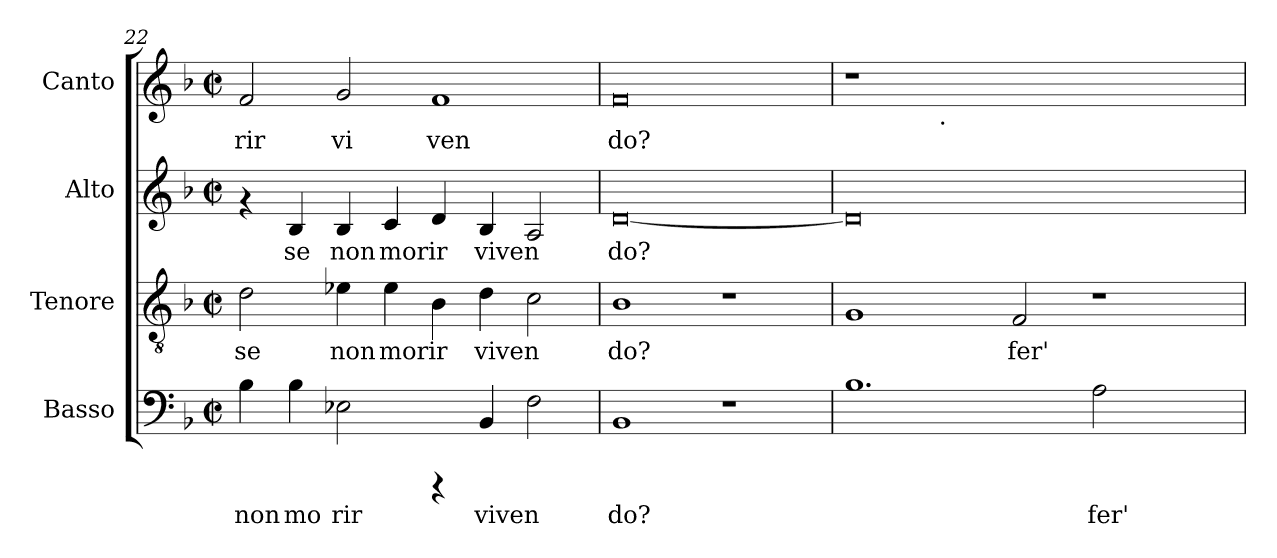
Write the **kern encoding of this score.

**kern	**text	**kern	**text	**kern	**text	**kern	**text
*part4	*part4	*part3	*part3	*part2	*part2	*part1	*part1
*staff4	*staff4	*staff3	*staff3	*staff2	*staff2	*staff1	*staff1
*I"Basso	*	*I"Tenore	*	*I"Alto	*	*I"Canto	*
*clefF4	*	*clefGv2	*	*clefG2	*	*clefG2	*
*k[b-]	*	*k[b-]	*	*k[b-]	*	*k[b-]	*
*F:	*	*F:	*	*F:	*	*F:	*
*M2/2	*	*M2/2	*	*M2/2	*	*M2/2	*
*met(c|)	*	*met(c|)	*	*met(c|)	*	*met(c|)	*
=22	=22	=22	=22	=22	=22	=22	=22
!	!LO:LY:b:cj	!	!LO:LY:b:cj	!	!	!	!LO:LY:b:cj
4B-\	non	2d\	se	4rf	.	2f/	rir
!	!LO:LY:b:cj	!	!	!	!LO:LY:b:cj	!	!
4B-\	mo	.	.	4B-/	se	.	.
!	!LO:LY:b:cj	!	!LO:LY:b:cj	!	!LO:LY:b:cj	!	!LO:LY:b:cj
2E-\	rir	4e-X\	non	4B-/	non	2g/	vi
!	!	!	!LO:LY:b:cj	!	!LO:LY:b:cj	!	!
.	.	4e-\	morir	4c/	morir	.	.
!	!	!	!LO:LY:b:cj	!	!LO:LY:b:cj	!	!LO:LY:b:cj
4rCCC	.	4B-\	.	4d/	.	1f	ven
!	!LO:LY:b:cj	!	!LO:LY:b:cj	!	!LO:LY:b:cj	!	!
4BB-/	viven	4d\	viven	4B-/	viven	.	.
!	!LO:LY:b:cj	!	!LO:LY:b:cj	!	!LO:LY:b:cj	!	!
2F\	.	2c\	.	2A/	.	.	.
!!LO:LB:g=z
=23	=23	=23	=23	=23	=23	=23	=23
!	!LO:LY:b:cj	!	!LO:LY:b:cj	!	!LO:LY:b:cj	!	!LO:LY:b:cj
1BB-	do?	1B-	do?	[<0d	do?	0f	do?
1r	.	1r	.	.	.	.	.
=24	=24	=24	=24	=24	=24	=24	=24
!	!	!	!	!	!LO:LY:b:cj	!	!
*	*	*	*	*	*	*^	*
1.B-	.	1G	.	0d]	.	1r	4ryy	.
.	.	.	.	.	.	.	8...ryy	.
!	!	!	!	!	!	!	!LO:TX:b:t=.	!
.	.	.	.	.	.	.	1ryy	.
!	!	!	!LO:LY:b:cj	!	!	!	!	!
.	.	2F/	fer'	.	.	1.ryy	.	.
.	.	.	.	.	.	.	1ryy	.
!	!LO:LY:b:cj	!	!	!	!	!	!	!
2A\	fer'	1r	.	.	.	.	.	.
2ryy	.	.	.	2ryy	.	.	.	.
.	.	.	.	.	.	.	64ryy	.
*	*	*	*	*	*	*v	*v	*
=	=	=	=	=	=	=	=
*-	*-	*-	*-	*-	*-	*-	*-
